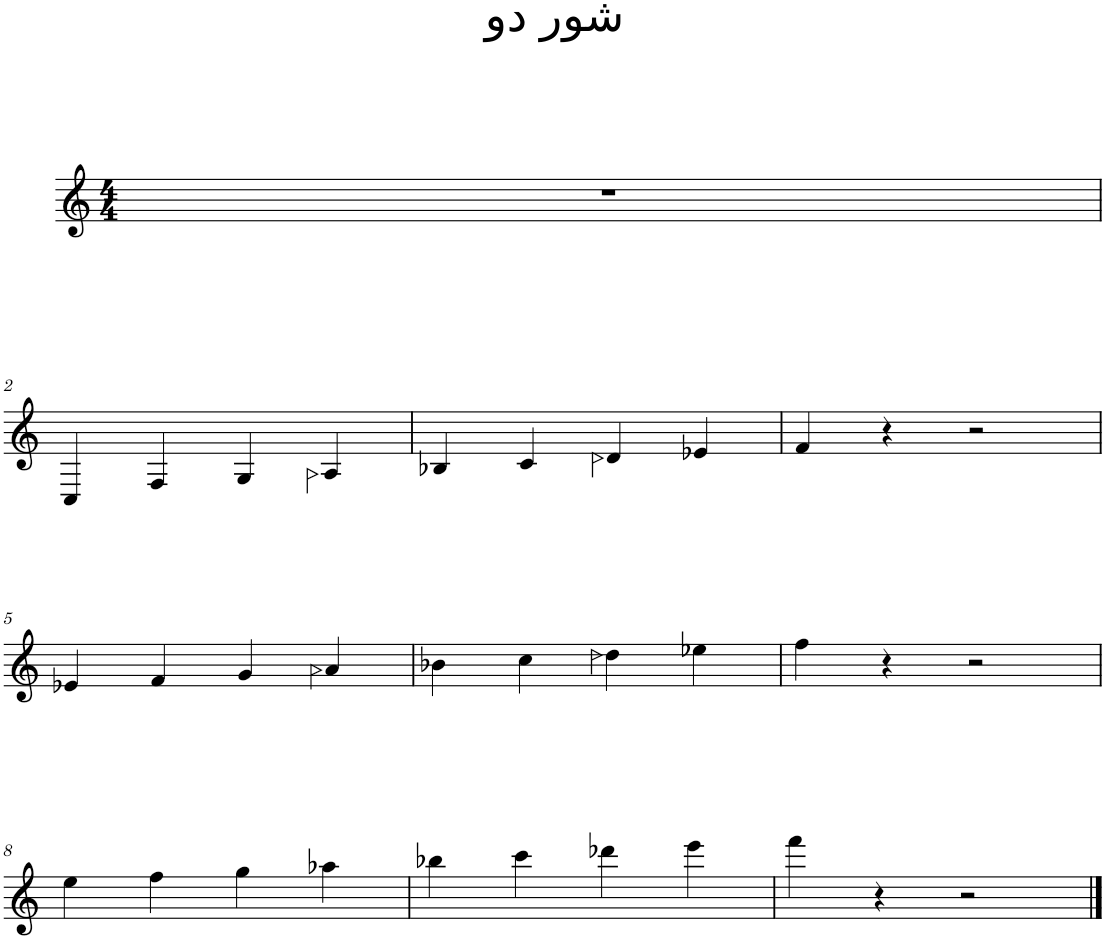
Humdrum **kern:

**kern
*part1
*staff1
*I"Oud
*I'O.
*clefG2
*Trd7c12
*k[]
*M4/4
=1
1r
!!LO:LB:g=z
=2
4C/
4F/
4G/
4An/
=3
4B-X/
4c/
4dn/
4e-X/
=4
4f/
4r
2r
!!LO:LB:g=z
=5
4e-X/
4f/
4g/
4an/
=6
4b-X\
4cc\
4ddn\
4ee-X\
=7
4ff\
4r
2r
!!LO:LB:g=z
=8
4ee\
4ff\
4gg\
4aa-X\
=9
4bb-X\
4ccc\
4ddd-X\
4eee\
=10
4fff\
4r
2r
==
*-
